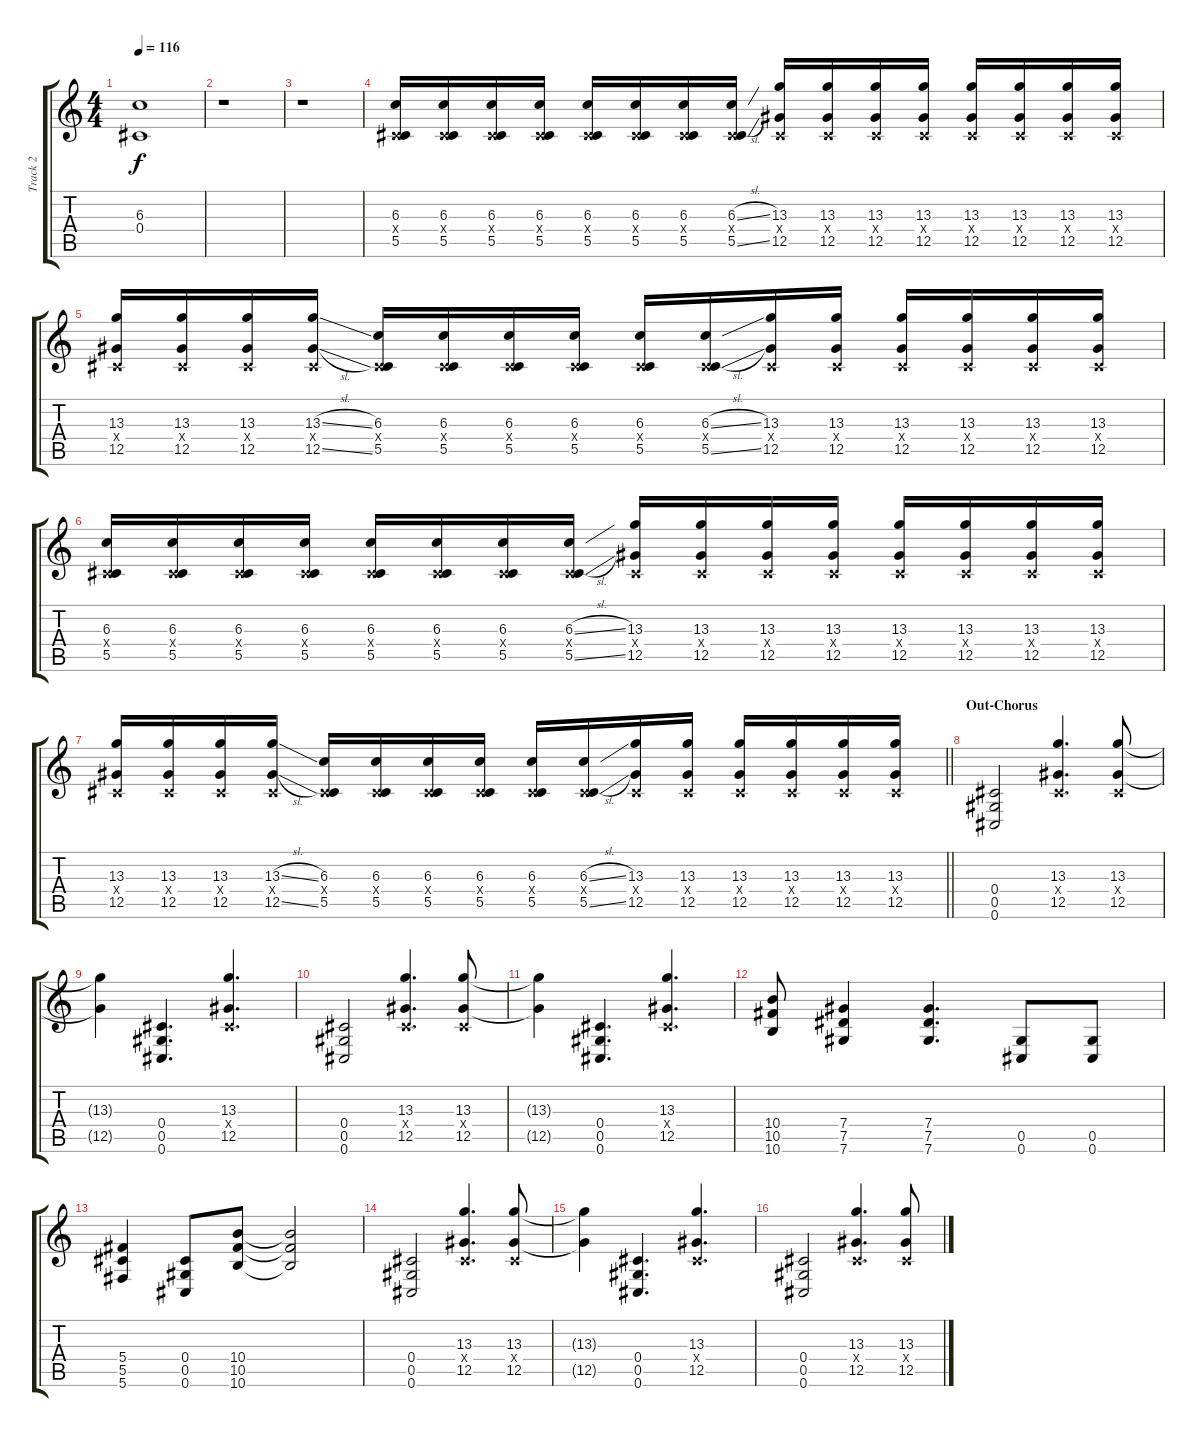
\track ("Track 2" "Track 2") {instrument distortionguitar}
\staff {score tabs}
\tuning (B3 Bb3 Gb3 Db3 Ab2 Db2) {hide}
\ts (4 4)
\tempo 116
\clef g2
\ks c
(6.3{t} 0.4{t}).1{dy f} |
r.1 |
r.1 |
(6.3 0.4{x} 5.5).16{volume 12} (6.3 0.4{x} 5.5).16 (6.3 0.4{x} 5.5).16 (6.3 0.4{x} 5.5).16 (6.3 0.4{x} 5.5).16 (6.3 0.4{x} 5.5).16 (6.3 0.4{x} 5.5).16 (6.3{sl} 0.4{x} 5.5{sl}).16 (13.3 0.4{x} 12.5).16 (13.3 0.4{x} 12.5).16 (13.3 0.4{x} 12.5).16 (13.3 0.4{x} 12.5).16 (13.3 0.4{x} 12.5).16 (13.3 0.4{x} 12.5).16 (13.3 0.4{x} 12.5).16 (13.3 0.4{x} 12.5).16 |
(13.3 0.4{x} 12.5).16 (13.3 0.4{x} 12.5).16 (13.3 0.4{x} 12.5).16 (13.3{sl} 0.4{x} 12.5{sl}).16 (6.3 0.4{x} 5.5).16 (6.3 0.4{x} 5.5).16 (6.3 0.4{x} 5.5).16 (6.3 0.4{x} 5.5).16 (6.3 0.4{x} 5.5).16 (6.3{sl} 0.4{x} 5.5{sl}).16 (13.3 0.4{x} 12.5).16 (13.3 0.4{x} 12.5).16 (13.3 0.4{x} 12.5).16 (13.3 0.4{x} 12.5).16 (13.3 0.4{x} 12.5).16 (13.3 0.4{x} 12.5).16 |
(6.3 0.4{x} 5.5).16 (6.3 0.4{x} 5.5).16 (6.3 0.4{x} 5.5).16 (6.3 0.4{x} 5.5).16 (6.3 0.4{x} 5.5).16 (6.3 0.4{x} 5.5).16 (6.3 0.4{x} 5.5).16 (6.3{sl} 0.4{x} 5.5{sl}).16 (13.3 0.4{x} 12.5).16 (13.3 0.4{x} 12.5).16 (13.3 0.4{x} 12.5).16 (13.3 0.4{x} 12.5).16 (13.3 0.4{x} 12.5).16 (13.3 0.4{x} 12.5).16 (13.3 0.4{x} 12.5).16 (13.3 0.4{x} 12.5).16 |
\barLineRight lightlight
(13.3 0.4{x} 12.5).16 (13.3 0.4{x} 12.5).16 (13.3 0.4{x} 12.5).16 (13.3{sl} 0.4{x} 12.5{sl}).16 (6.3 0.4{x} 5.5).16 (6.3 0.4{x} 5.5).16 (6.3 0.4{x} 5.5).16 (6.3 0.4{x} 5.5).16 (6.3 0.4{x} 5.5).16 (6.3{sl} 0.4{x} 5.5{sl}).16 (13.3 0.4{x} 12.5).16 (13.3 0.4{x} 12.5).16 (13.3 0.4{x} 12.5).16 (13.3 0.4{x} 12.5).16 (13.3 0.4{x} 12.5).16 (13.3 0.4{x} 12.5).16 |
\section ("" "Out-Chorus")
(0.4 0.5 0.6).2 (13.3 0.4{x} 12.5).4{d} (13.3 0.4{x} 12.5).8 |
(13.3{t} 12.5{t}).4 (0.4 0.5 0.6).4{d} (13.3 0.4{x} 12.5).4{d} |
(0.4 0.5 0.6).2 (13.3 0.4{x} 12.5).4{d} (13.3 0.4{x} 12.5).8 |
(13.3{t} 12.5{t}).4 (0.4 0.5 0.6).4{d} (13.3 0.4{x} 12.5).4{d} |
(10.4 10.5 10.6).8 (7.4 7.5 7.6).4 (7.4 7.5 7.6).4{d} (0.5 0.6).8 (0.5 0.6).8 |
(5.4 5.5 5.6).4 (0.4 0.5 0.6).8 (10.4 10.5 10.6).8 (10.4{t} 10.5{t} 10.6{t}).2 |
(0.4 0.5 0.6).2 (13.3 0.4{x} 12.5).4{d} (13.3 0.4{x} 12.5).8 |
(13.3{t} 12.5{t}).4 (0.4 0.5 0.6).4{d} (13.3 0.4{x} 12.5).4{d} |
(0.4 0.5 0.6).2 (13.3 0.4{x} 12.5).4{d} (13.3 0.4{x} 12.5).8
